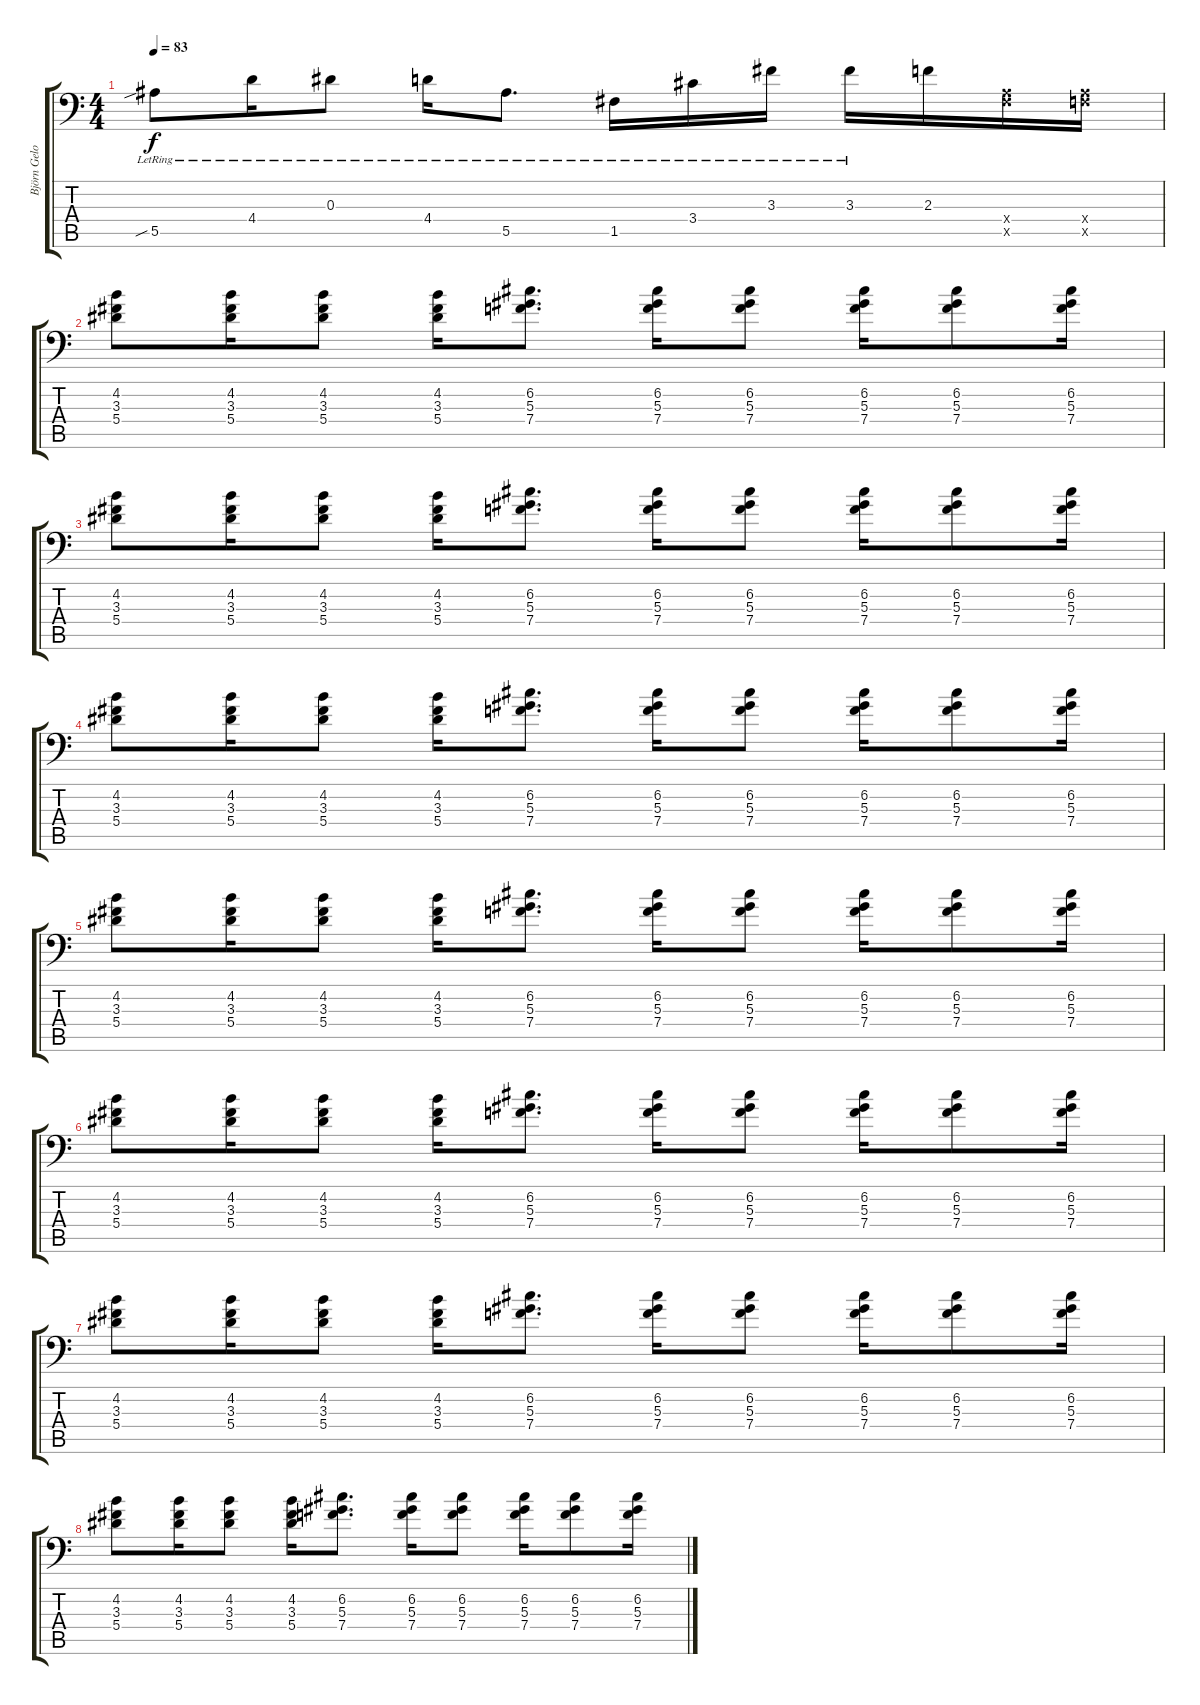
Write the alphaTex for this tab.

\track ("Björn Gelotte" "Björn Gelo") {instrument acousticguitarsteel}
\staff {score tabs}
\tuning (C4 G3 Eb3 Bb2 F2 Bb1) {hide}
\ts (4 4)
\tempo 83
\clef f4
\ks c
5.5{sib lr}.8{dy f} 4.4{lr}.16 0.3{lr}.8 4.4{lr}.16 5.5{lr}.8{d} 1.5{lr}.16 3.4{lr}.16 3.3{lr}.16 3.3{lr}.16 2.3.16 (0.4{x} 1.5{x}).16 (0.4{x} 0.5{x}).16 |
(4.2 3.3 5.4).8 (4.2 3.3 5.4).16 (4.2 3.3 5.4).8 (4.2 3.3 5.4).16 (6.2 5.3 7.4).8{d} (6.2 5.3 7.4).16 (6.2 5.3 7.4).8 (6.2 5.3 7.4).16 (6.2 5.3 7.4).8 (6.2 5.3 7.4).16 |
(4.2 3.3 5.4).8 (4.2 3.3 5.4).16 (4.2 3.3 5.4).8 (4.2 3.3 5.4).16 (6.2 5.3 7.4).8{d} (6.2 5.3 7.4).16 (6.2 5.3 7.4).8 (6.2 5.3 7.4).16 (6.2 5.3 7.4).8 (6.2 5.3 7.4).16 |
(4.2 3.3 5.4).8 (4.2 3.3 5.4).16 (4.2 3.3 5.4).8 (4.2 3.3 5.4).16 (6.2 5.3 7.4).8{d} (6.2 5.3 7.4).16 (6.2 5.3 7.4).8 (6.2 5.3 7.4).16 (6.2 5.3 7.4).8 (6.2 5.3 7.4).16 |
(4.2 3.3 5.4).8 (4.2 3.3 5.4).16 (4.2 3.3 5.4).8 (4.2 3.3 5.4).16 (6.2 5.3 7.4).8{d} (6.2 5.3 7.4).16 (6.2 5.3 7.4).8 (6.2 5.3 7.4).16 (6.2 5.3 7.4).8 (6.2 5.3 7.4).16 |
(4.2 3.3 5.4).8 (4.2 3.3 5.4).16 (4.2 3.3 5.4).8 (4.2 3.3 5.4).16 (6.2 5.3 7.4).8{d} (6.2 5.3 7.4).16 (6.2 5.3 7.4).8 (6.2 5.3 7.4).16 (6.2 5.3 7.4).8 (6.2 5.3 7.4).16 |
(4.2 3.3 5.4).8 (4.2 3.3 5.4).16 (4.2 3.3 5.4).8 (4.2 3.3 5.4).16 (6.2 5.3 7.4).8{d} (6.2 5.3 7.4).16 (6.2 5.3 7.4).8 (6.2 5.3 7.4).16 (6.2 5.3 7.4).8 (6.2 5.3 7.4).16 |
(4.2 3.3 5.4).8 (4.2 3.3 5.4).16 (4.2 3.3 5.4).8 (4.2 3.3 5.4).16 (6.2 5.3 7.4).8{d} (6.2 5.3 7.4).16 (6.2 5.3 7.4).8 (6.2 5.3 7.4).16 (6.2 5.3 7.4).8 (6.2 5.3 7.4).16
